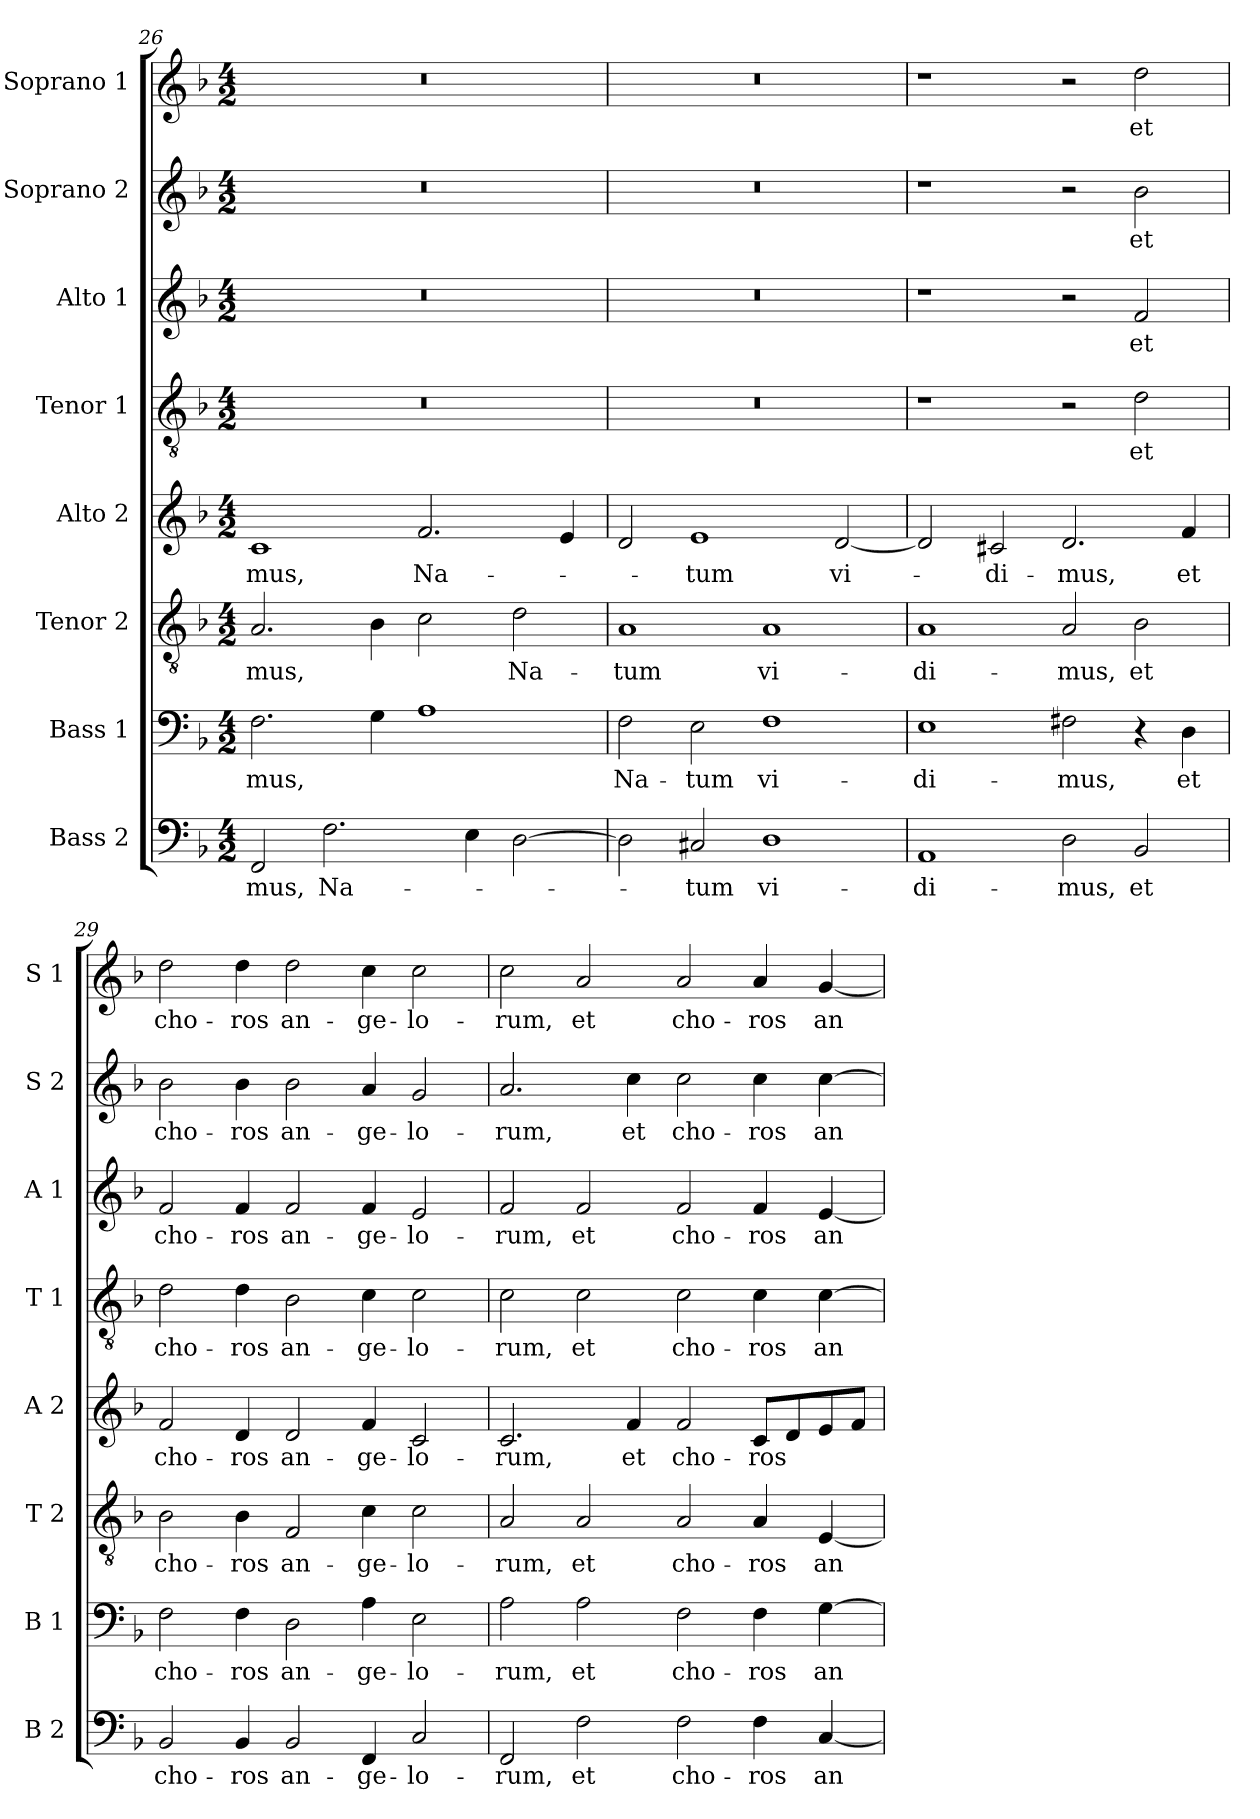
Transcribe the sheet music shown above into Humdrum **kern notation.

**kern	**text	**kern	**text	**kern	**text	**kern	**text	**kern	**text	**kern	**text	**kern	**text	**kern	**text
*part8	*part8	*part7	*part7	*part6	*part6	*part5	*part5	*part4	*part4	*part3	*part3	*part2	*part2	*part1	*part1
*staff8	*staff8	*staff7	*staff7	*staff6	*staff6	*staff5	*staff5	*staff4	*staff4	*staff3	*staff3	*staff2	*staff2	*staff1	*staff1
*I"Bass 2	*	*I"Bass 1	*	*I"Tenor 2	*	*I"Alto 2	*	*I"Tenor 1	*	*I"Alto 1	*	*I"Soprano 2	*	*I"Soprano 1	*
*I'B 2	*	*I'B 1	*	*I'T 2	*	*I'A 2	*	*I'T 1	*	*I'A 1	*	*I'S 2	*	*I'S 1	*
*clefF4	*	*clefF4	*	*clefGv2	*	*clefG2	*	*clefGv2	*	*clefG2	*	*clefG2	*	*clefG2	*
*k[b-]	*	*k[b-]	*	*k[b-]	*	*k[b-]	*	*k[b-]	*	*k[b-]	*	*k[b-]	*	*k[b-]	*
*F:	*	*F:	*	*F:	*	*F:	*	*F:	*	*F:	*	*F:	*	*F:	*
*M4/2	*	*M4/2	*	*M4/2	*	*M4/2	*	*M4/2	*	*M4/2	*	*M4/2	*	*M4/2	*
=26	=26	=26	=26	=26	=26	=26	=26	=26	=26	=26	=26	=26	=26	=26	=26
!	!LO:LY:b	!	!LO:LY:b	!	!LO:LY:b	!	!LO:LY:b	!	!	!	!	!	!	!	!
2FF/	-mus,	2.F\	-mus,	2.A/	-mus,	1c	-mus,	0r	.	0r	.	0r	.	0r	.
!	!LO:LY:b	!	!	!	!	!	!	!	!	!	!	!	!	!	!
2.F\	Na-	.	.	.	.	.	.	.	.	.	.	.	.	.	.
.	.	4G\	.	4B-\	.	.	.	.	.	.	.	.	.	.	.
!	!	!	!	!	!	!	!LO:LY:b	!	!	!	!	!	!	!	!
.	.	1A	.	2c\	.	2.f/	Na-	.	.	.	.	.	.	.	.
4E\	.	.	.	.	.	.	.	.	.	.	.	.	.	.	.
!	!	!	!	!	!LO:LY:b	!	!	!	!	!	!	!	!	!	!
[2D\	.	.	.	2d\	Na-	.	.	.	.	.	.	.	.	.	.
.	.	.	.	.	.	4e/	.	.	.	.	.	.	.	.	.
=27	=27	=27	=27	=27	=27	=27	=27	=27	=27	=27	=27	=27	=27	=27	=27
!	!	!	!LO:LY:b	!	!LO:LY:b	!	!	!	!	!	!	!	!	!	!
2D\]	.	2F\	Na-	1A	-tum	2d/	.	0r	.	0r	.	0r	.	0r	.
!	!LO:LY:b	!	!LO:LY:b	!	!	!	!LO:LY:b	!	!	!	!	!	!	!	!
2C#X/	-tum	2E\	-tum	.	.	1e	-tum	.	.	.	.	.	.	.	.
!	!LO:LY:b	!	!LO:LY:b	!	!LO:LY:b	!	!	!	!	!	!	!	!	!	!
1D	vi-	1F	vi-	1A	vi-	.	.	.	.	.	.	.	.	.	.
!	!	!	!	!	!	!	!LO:LY:b	!	!	!	!	!	!	!	!
.	.	.	.	.	.	[2d/	vi-	.	.	.	.	.	.	.	.
=28	=28	=28	=28	=28	=28	=28	=28	=28	=28	=28	=28	=28	=28	=28	=28
!	!LO:LY:b	!	!LO:LY:b	!	!LO:LY:b	!	!	!	!	!	!	!	!	!	!
1AA	-di-	1E	-di-	1A	-di-	2d/]	.	1r	.	1r	.	1r	.	1r	.
!	!	!	!	!	!	!	!LO:LY:b	!	!	!	!	!	!	!	!
.	.	.	.	.	.	2c#X/	-di-	.	.	.	.	.	.	.	.
!	!LO:LY:b	!	!LO:LY:b	!	!LO:LY:b	!	!LO:LY:b	!	!	!	!	!	!	!	!
2D\	-mus,	2F#X\	-mus,	2A/	-mus,	2.d/	-mus,	2r	.	2r	.	2r	.	2r	.
!	!LO:LY:b	!	!	!	!LO:LY:b	!	!	!	!LO:LY:b	!	!LO:LY:b	!	!LO:LY:b	!	!LO:LY:b
2BB-/	et	4r	.	2B-\	et	.	.	2d\	et	2f/	et	2b-\	et	2dd\	et
!	!	!	!LO:LY:b	!	!	!	!LO:LY:b	!	!	!	!	!	!	!	!
.	.	4D\	et	.	.	4f/	et	.	.	.	.	.	.	.	.
!!LO:LB:g=z
=29	=29	=29	=29	=29	=29	=29	=29	=29	=29	=29	=29	=29	=29	=29	=29
!	!LO:LY:b	!	!LO:LY:b	!	!LO:LY:b	!	!LO:LY:b	!	!LO:LY:b	!	!LO:LY:b	!	!LO:LY:b	!	!LO:LY:b
2BB-/	cho-	2F\	cho-	2B-\	cho-	2f/	cho-	2d\	cho-	2f/	cho-	2b-\	cho-	2dd\	cho-
!	!LO:LY:b	!	!LO:LY:b	!	!LO:LY:b	!	!LO:LY:b	!	!LO:LY:b	!	!LO:LY:b	!	!LO:LY:b	!	!LO:LY:b
4BB-/	-ros	4F\	-ros	4B-\	-ros	4d/	-ros	4d\	-ros	4f/	-ros	4b-\	-ros	4dd\	-ros
!	!LO:LY:b	!	!LO:LY:b	!	!LO:LY:b	!	!LO:LY:b	!	!LO:LY:b	!	!LO:LY:b	!	!LO:LY:b	!	!LO:LY:b
2BB-/	an-	2D\	an-	2F/	an-	2d/	an-	2B-\	an-	2f/	an-	2b-\	an-	2dd\	an-
!	!LO:LY:b	!	!LO:LY:b	!	!LO:LY:b	!	!LO:LY:b	!	!LO:LY:b	!	!LO:LY:b	!	!LO:LY:b	!	!LO:LY:b
4FF/	-ge-	4A\	-ge-	4c\	-ge-	4f/	-ge-	4c\	-ge-	4f/	-ge-	4a/	-ge-	4cc\	-ge-
!	!LO:LY:b	!	!LO:LY:b	!	!LO:LY:b	!	!LO:LY:b	!	!LO:LY:b	!	!LO:LY:b	!	!LO:LY:b	!	!LO:LY:b
2C/	-lo-	2E\	-lo-	2c\	-lo-	2c/	-lo-	2c\	-lo-	2e/	-lo-	2g/	-lo-	2cc\	-lo-
=30	=30	=30	=30	=30	=30	=30	=30	=30	=30	=30	=30	=30	=30	=30	=30
!	!LO:LY:b	!	!LO:LY:b	!	!LO:LY:b	!	!LO:LY:b	!	!LO:LY:b	!	!LO:LY:b	!	!LO:LY:b	!	!LO:LY:b
2FF/	-rum,	2A\	-rum,	2A/	-rum,	2.c/	-rum,	2c\	-rum,	2f/	-rum,	2.a/	-rum,	2cc\	-rum,
!	!LO:LY:b	!	!LO:LY:b	!	!LO:LY:b	!	!	!	!LO:LY:b	!	!LO:LY:b	!	!	!	!LO:LY:b
2F\	et	2A\	et	2A/	et	.	.	2c\	et	2f/	et	.	.	2a/	et
!	!	!	!	!	!	!	!LO:LY:b	!	!	!	!	!	!LO:LY:b	!	!
.	.	.	.	.	.	4f/	et	.	.	.	.	4cc\	et	.	.
!	!LO:LY:b	!	!LO:LY:b	!	!LO:LY:b	!	!LO:LY:b	!	!LO:LY:b	!	!LO:LY:b	!	!LO:LY:b	!	!LO:LY:b
2F\	cho-	2F\	cho-	2A/	cho-	2f/	cho-	2c\	cho-	2f/	cho-	2cc\	cho-	2a/	cho-
!	!LO:LY:b	!	!LO:LY:b	!	!LO:LY:b	!	!LO:LY:b	!	!LO:LY:b	!	!LO:LY:b	!	!LO:LY:b	!	!LO:LY:b
4F\	-ros	4F\	-ros	4A/	-ros	8c/L	-ros	4c\	-ros	4f/	-ros	4cc\	-ros	4a/	-ros
.	.	.	.	.	.	8d/	.	.	.	.	.	.	.	.	.
!	!LO:LY:b	!	!LO:LY:b	!	!LO:LY:b	!	!	!	!LO:LY:b	!	!LO:LY:b	!	!LO:LY:b	!	!LO:LY:b
[4C/	an-	[4G\	an-	[4E/	an-	8e/	.	[4c\	an-	[4e/	an-	[4cc\	an-	[4g/	an-
.	.	.	.	.	.	8f/J	.	.	.	.	.	.	.	.	.
=	=	=	=	=	=	=	=	=	=	=	=	=	=	=	=
*-	*-	*-	*-	*-	*-	*-	*-	*-	*-	*-	*-	*-	*-	*-	*-
